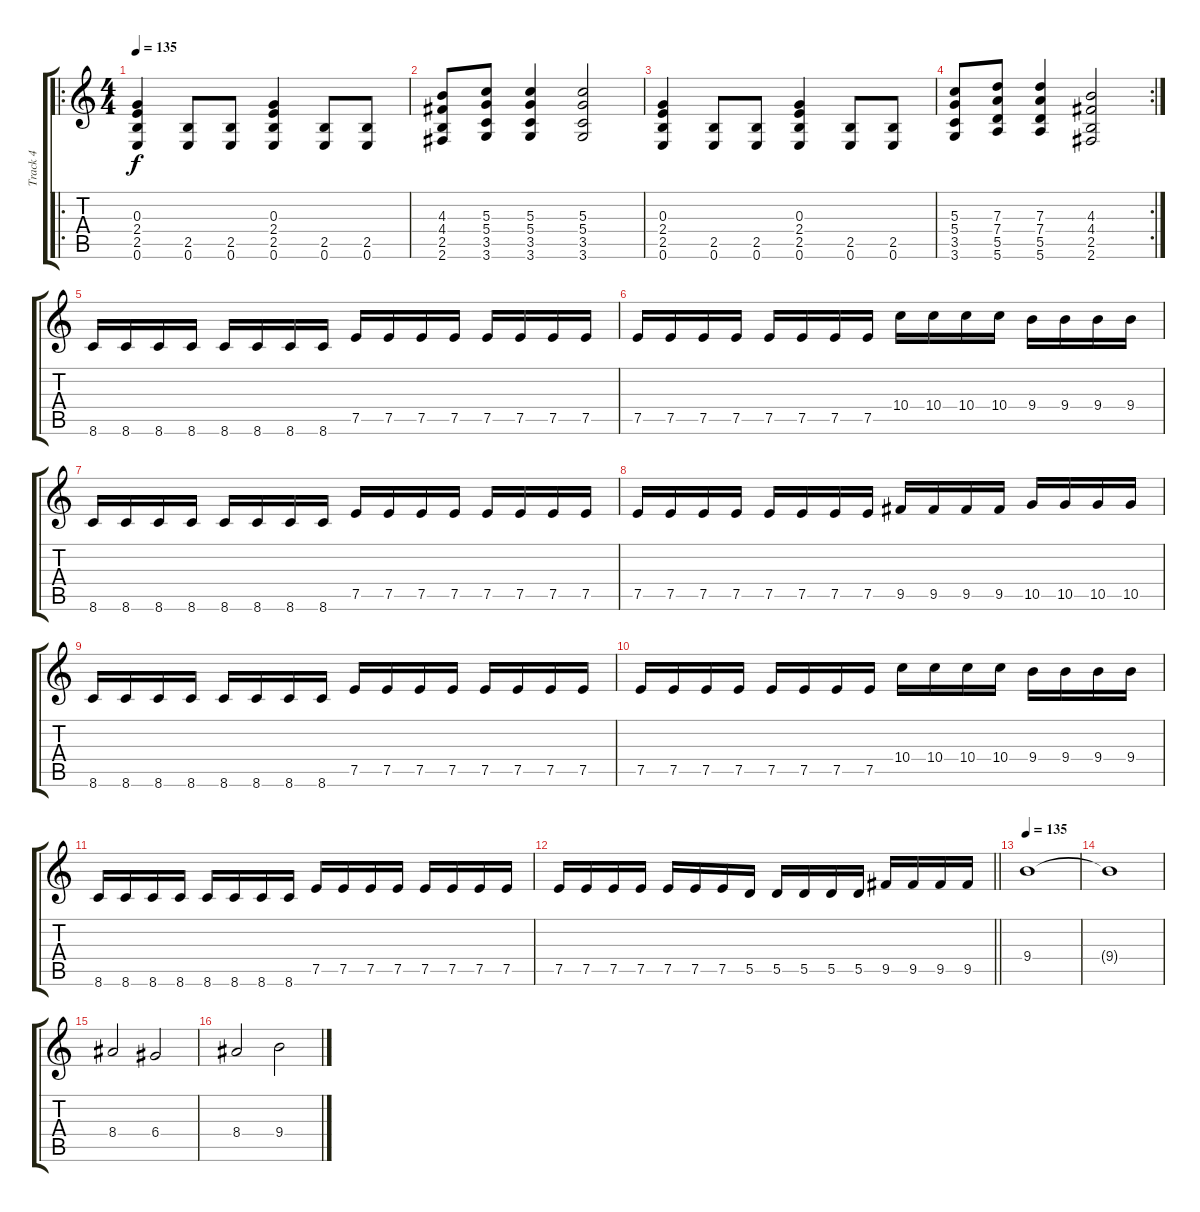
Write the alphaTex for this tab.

\track ("Track 4" "Track 4") {instrument overdrivenguitar}
\staff {score tabs}
\tuning (E4 B3 G3 D3 A2 E2) {hide}
\ro
\ts (4 4)
\tempo 135
\clef g2
\ks c
(0.3 2.4 2.5 0.6).4{dy f} (2.5 0.6).8 (2.5 0.6).8 (0.3 2.4 2.5 0.6).4 (2.5 0.6).8 (2.5 0.6).8 |
(4.3 4.4 2.5 2.6).8 (5.3 5.4 3.5 3.6).8 (5.3 5.4 3.5 3.6).4 (5.3 5.4 3.5 3.6).2 |
(0.3 2.4 2.5 0.6).4 (2.5 0.6).8 (2.5 0.6).8 (0.3 2.4 2.5 0.6).4 (2.5 0.6).8 (2.5 0.6).8 |
\rc 2
(5.3 5.4 3.5 3.6).8 (7.3 7.4 5.5 5.6).8 (7.3 7.4 5.5 5.6).4 (4.3 4.4 2.5 2.6).2 |
8.6.16 8.6.16 8.6.16 8.6.16 8.6.16 8.6.16 8.6.16 8.6.16 7.5.16 7.5.16 7.5.16 7.5.16 7.5.16 7.5.16 7.5.16 7.5.16 |
7.5.16 7.5.16 7.5.16 7.5.16 7.5.16 7.5.16 7.5.16 7.5.16 10.4.16 10.4.16 10.4.16 10.4.16 9.4.16 9.4.16 9.4.16 9.4.16 |
8.6.16 8.6.16 8.6.16 8.6.16 8.6.16 8.6.16 8.6.16 8.6.16 7.5.16 7.5.16 7.5.16 7.5.16 7.5.16 7.5.16 7.5.16 7.5.16 |
7.5.16 7.5.16 7.5.16 7.5.16 7.5.16 7.5.16 7.5.16 7.5.16 9.5.16 9.5.16 9.5.16 9.5.16 10.5.16 10.5.16 10.5.16 10.5.16 |
8.6.16 8.6.16 8.6.16 8.6.16 8.6.16 8.6.16 8.6.16 8.6.16 7.5.16 7.5.16 7.5.16 7.5.16 7.5.16 7.5.16 7.5.16 7.5.16 |
7.5.16 7.5.16 7.5.16 7.5.16 7.5.16 7.5.16 7.5.16 7.5.16 10.4.16 10.4.16 10.4.16 10.4.16 9.4.16 9.4.16 9.4.16 9.4.16 |
8.6.16 8.6.16 8.6.16 8.6.16 8.6.16 8.6.16 8.6.16 8.6.16 7.5.16 7.5.16 7.5.16 7.5.16 7.5.16 7.5.16 7.5.16 7.5.16 |
\barLineRight lightlight
7.5.16 7.5.16 7.5.16 7.5.16 7.5.16 7.5.16 7.5.16 5.5.16 5.5.16 5.5.16 5.5.16 5.5.16 9.5.16 9.5.16 9.5.16 9.5.16 |
\tempo 135
9.4.1 |
9.4{t}.1 |
8.4.2 6.4.2 |
8.4.2 9.4.2
